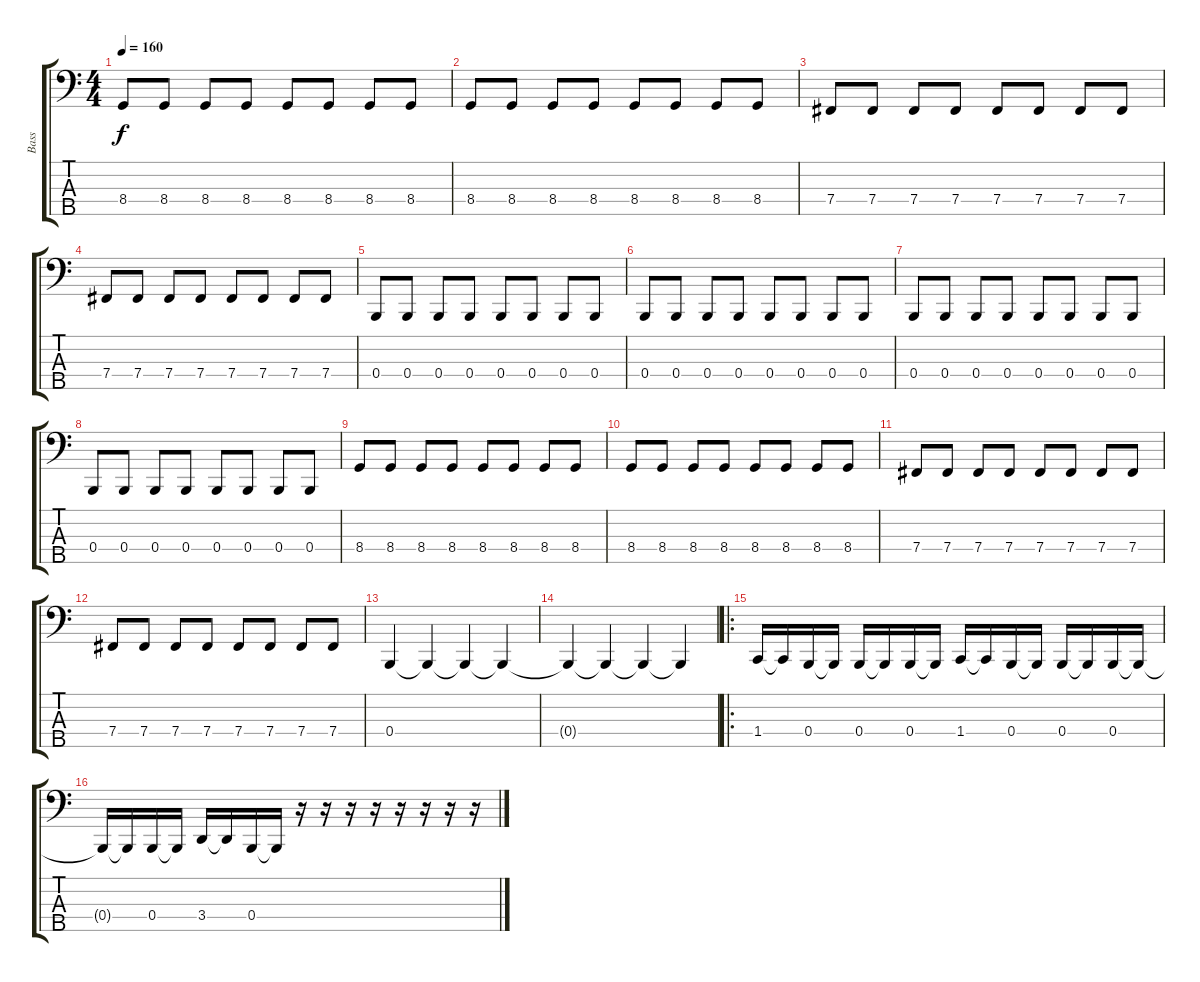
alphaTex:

\track ("Bass" "Bass") {instrument slapbass1}
\staff {score tabs}
\tuning (F2 C2 G1 B0 G0) {hide}
\ts (4 4)
\tempo 160
\clef f4
\ks c
8.4.8{dy f} 8.4.8 8.4.8 8.4.8 8.4.8 8.4.8 8.4.8 8.4.8 |
8.4.8 8.4.8 8.4.8 8.4.8 8.4.8 8.4.8 8.4.8 8.4.8 |
7.4.8 7.4.8 7.4.8 7.4.8 7.4.8 7.4.8 7.4.8 7.4.8 |
7.4.8 7.4.8 7.4.8 7.4.8 7.4.8 7.4.8 7.4.8 7.4.8 |
0.4.8 0.4.8 0.4.8 0.4.8 0.4.8 0.4.8 0.4.8 0.4.8 |
0.4.8 0.4.8 0.4.8 0.4.8 0.4.8 0.4.8 0.4.8 0.4.8 |
0.4.8 0.4.8 0.4.8 0.4.8 0.4.8 0.4.8 0.4.8 0.4.8 |
0.4.8 0.4.8 0.4.8 0.4.8 0.4.8 0.4.8 0.4.8 0.4.8 |
8.4.8 8.4.8 8.4.8 8.4.8 8.4.8 8.4.8 8.4.8 8.4.8 |
8.4.8 8.4.8 8.4.8 8.4.8 8.4.8 8.4.8 8.4.8 8.4.8 |
7.4.8 7.4.8 7.4.8 7.4.8 7.4.8 7.4.8 7.4.8 7.4.8 |
7.4.8 7.4.8 7.4.8 7.4.8 7.4.8 7.4.8 7.4.8 7.4.8 |
0.4.4{instrument slapbass1} 0.4{t}.4 0.4{t}.4 0.4{t}.4 |
0.4{t}.4 0.4{t}.4 0.4{t}.4 0.4{t}.4 |
\ro
1.4.16 1.4{t}.16 0.4.16 0.4{t}.16 0.4.16 0.4{t}.16 0.4.16 0.4{t}.16 1.4.16 1.4{t}.16 0.4.16 0.4{t}.16 0.4.16 0.4{t}.16 0.4.16 0.4{t}.16 |
0.4{t}.16 0.4{t}.16 0.4.16 0.4{t}.16 3.4.16 3.4{t}.16 0.4.16 0.4{t}.16 r.16 r.16 r.16 r.16 r.16 r.16 r.16 r.16
